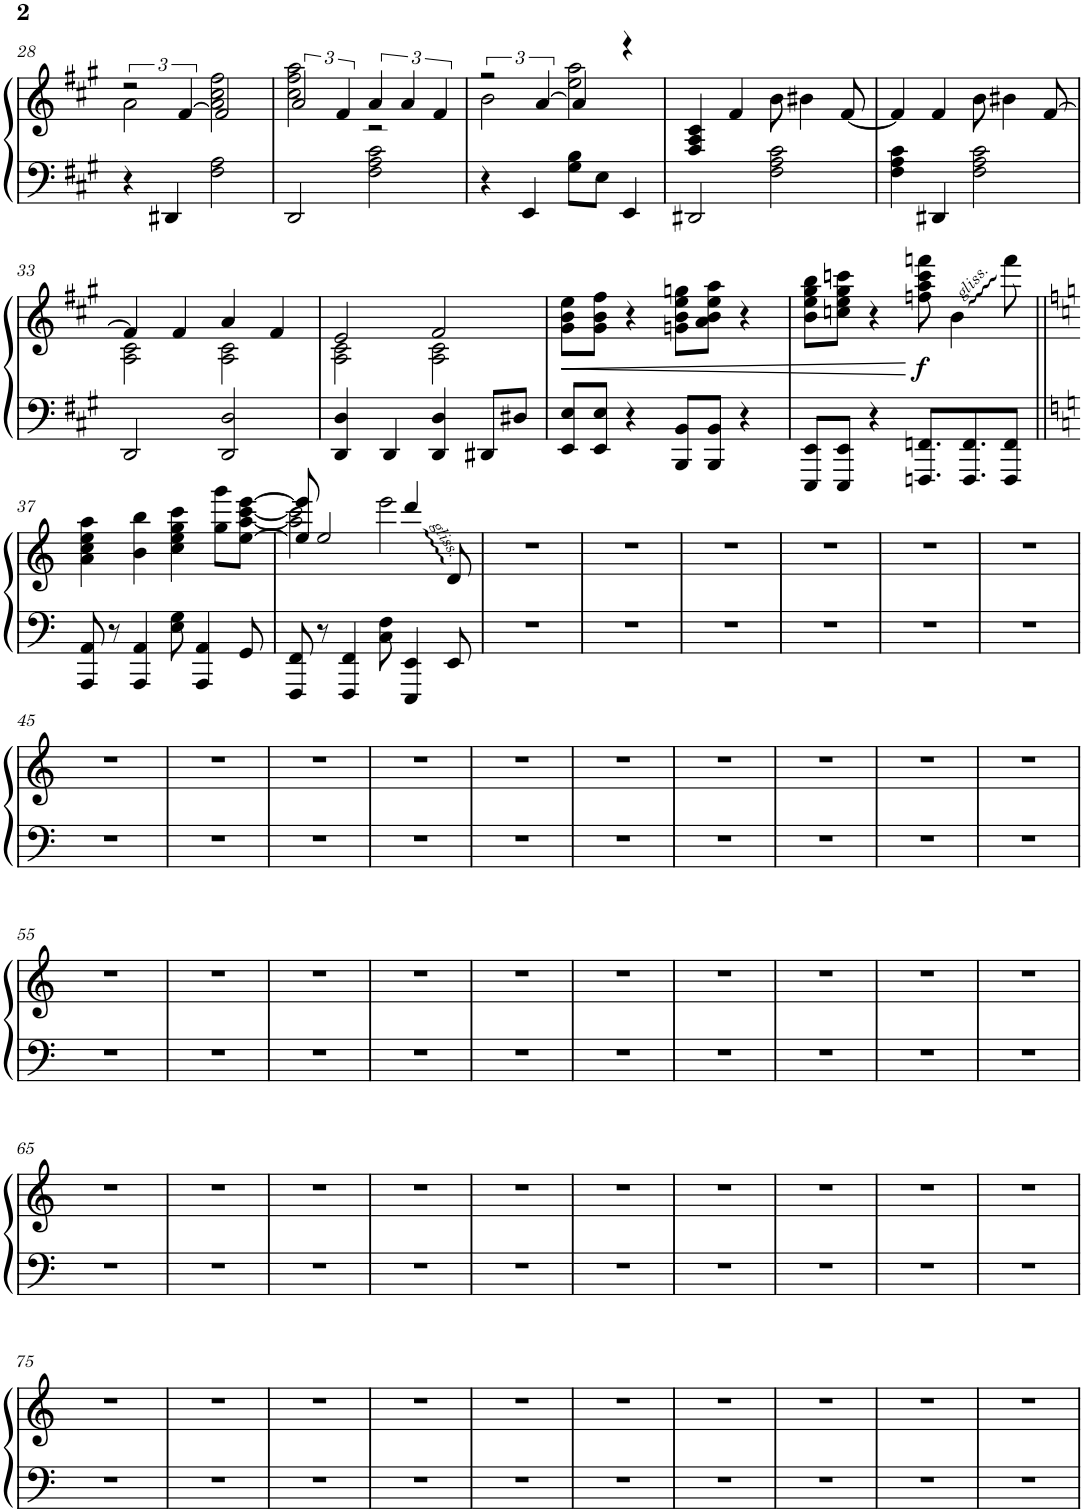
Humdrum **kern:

**kern	**kern	**dynam
*part1	*part1	*part1
*staff2	*staff1	*staff1/2
*I"Piano	*	*
*I'Pno.	*	*
!!LO:PB:g=z
*clefF4	*clefG2	*
*k[f#c#g#]	*k[f#c#g#]	*
*M4/4	*M4/4	*
=28	=28	=28
*	*^	*
4r	3r	2a\	.
4DD#X/	.	.	.
.	[6f#/	.	.
2F#\ 2A\	2f#/]	2a\ 2cc#\ 2ff#\	.
=29	=29	=29	=29
2DD/	3a/	2cc#\ 2ff#\ 2aa\	.
.	6f#/	.	.
2F#\ 2A\ 2c#\	6a/	2r	.
.	6a/	.	.
.	6f#/	.	.
=30	=30	=30	=30
4r	3r	2b\	.
4EE/	.	.	.
.	[6a/	.	.
8G#\ 8B\L	4a/]	2ee\ 2aa\	.
8E\J	.	.	.
4EE/	4r	.	.
*	*v	*v	*
=31	=31	=31
2DD#X/	4F#/ 4A/ 4c#/	.
.	4f#/	.
2F#\ 2A\ 2c#\	8b\	.
.	4b#X\	.
.	[8f#/	.
=32	=32	=32
4F#\ 4A\ 4c#\	4f#/]	.
4DD#X/	4f#/	.
2F#\ 2A\ 2c#\	8b\	.
.	4b#X\	.
.	[8f#/	.
!!LO:LB:g=z
=33	=33	=33
*	*^	*
2DD/	4f#/]	2A\ 2c#\	.
.	4f#/	.	.
2DD/ 2D/	4a/	2A\ 2c#\	.
.	4f#/	.	.
=34	=34	=34	=34
4DD/ 4D/	2e/	2A\ 2c#\	.
4DD/	.	.	.
4DD/ 4D/	2f#/	2A\ 2c#\	.
8DD#X/L	.	.	.
8D#X/J	.	.	.
*	*v	*v	*
=35	=35	=35
!	!	!LO:HP:b
8EE/ 8E/L	8g#\ 8b\ 8ee\L	<
8EE/ 8E/J	8g#\ 8b\ 8ff#\J	.
4r	4r	.
8BBB/ 8BB/L	8gn\ 8b\ 8ee\ 8ggn\L	.
8BBB/ 8BB/J	8a\ 8b\ 8ee\ 8aa\J	.
4r	4r	.
=36	=36	=36
8EEE/ 8EE/L	8b\ 8ee\ 8gg#\ 8bb\L	.
8EEE/ 8EE/J	8ccn\ 8ee\ 8gg#\ 8cccn\J	.
4r	4r	.
!	!	!LO:DY:n=1:b
8.FFFn/ 8.FFn/L	8ffn\ 8aa\ 8ccc\ 8fffn\	[ f
.	4b\	.
8.FFF/ 8.FF/	.	.
8FFF/ 8FF/J	8fff\	.
!!LO:LB:g=z
=37||	=37||	=37||
*k[]	*k[]	*
8AAA/ 8AA/	4a\ 4cc\ 4ee\ 4aa\	.
8r	.	.
4AAA/ 4AA/	4b\ 4bb\	.
8E\ 8G\	4cc\ 4ee\ 4gg\ 4ccc\	.
4AAA/ 4AA/	.	.
.	8gg\ 8ggg\L	.
8GG/	[8ee\ [8aa\ [8ccc\ [8eee\J	.
=38	=38	=38
*	*^	*
8FFF/ 8FF/	8ee/] 8eee/]	2aa\] 2ccc\]	.
8r	2ee/	.	.
4FFF/ 4FF/	.	.	.
8C\ 8F\	.	2eee\	.
4EEE/ 4EE/	4ddd/	.	.
8EE/	8d/	.	.
*	*v	*v	*
=39	=39	=39
1r	1r	.
=40	=40	=40
1r	1r	.
=41	=41	=41
1r	1r	.
=42	=42	=42
1r	1r	.
=43	=43	=43
1r	1r	.
=44	=44	=44
1r	1r	.
!!LO:LB:g=z
=45	=45	=45
1r	1r	.
=46	=46	=46
1r	1r	.
=47	=47	=47
1r	1r	.
=48	=48	=48
1r	1r	.
=49	=49	=49
1r	1r	.
=50	=50	=50
1r	1r	.
=51	=51	=51
1r	1r	.
=52	=52	=52
1r	1r	.
=53	=53	=53
1r	1r	.
=54	=54	=54
1r	1r	.
!!LO:LB:g=z
=55	=55	=55
1r	1r	.
=56	=56	=56
1r	1r	.
=57	=57	=57
1r	1r	.
=58	=58	=58
1r	1r	.
=59	=59	=59
1r	1r	.
=60	=60	=60
1r	1r	.
=61	=61	=61
1r	1r	.
=62	=62	=62
1r	1r	.
=63	=63	=63
1r	1r	.
=64	=64	=64
1r	1r	.
!!LO:LB:g=z
=65	=65	=65
1r	1r	.
=66	=66	=66
1r	1r	.
=67	=67	=67
1r	1r	.
=68	=68	=68
1r	1r	.
=69	=69	=69
1r	1r	.
=70	=70	=70
1r	1r	.
=71	=71	=71
1r	1r	.
=72	=72	=72
1r	1r	.
=73	=73	=73
1r	1r	.
=74	=74	=74
1r	1r	.
!!LO:LB:g=z
=75	=75	=75
1r	1r	.
=76	=76	=76
1r	1r	.
=77	=77	=77
1r	1r	.
=78	=78	=78
1r	1r	.
=79	=79	=79
1r	1r	.
=80	=80	=80
1r	1r	.
=81	=81	=81
1r	1r	.
=82	=82	=82
1r	1r	.
=83	=83	=83
1r	1r	.
=84	=84	=84
1r	1r	.
=	=	=
*-	*-	*-
